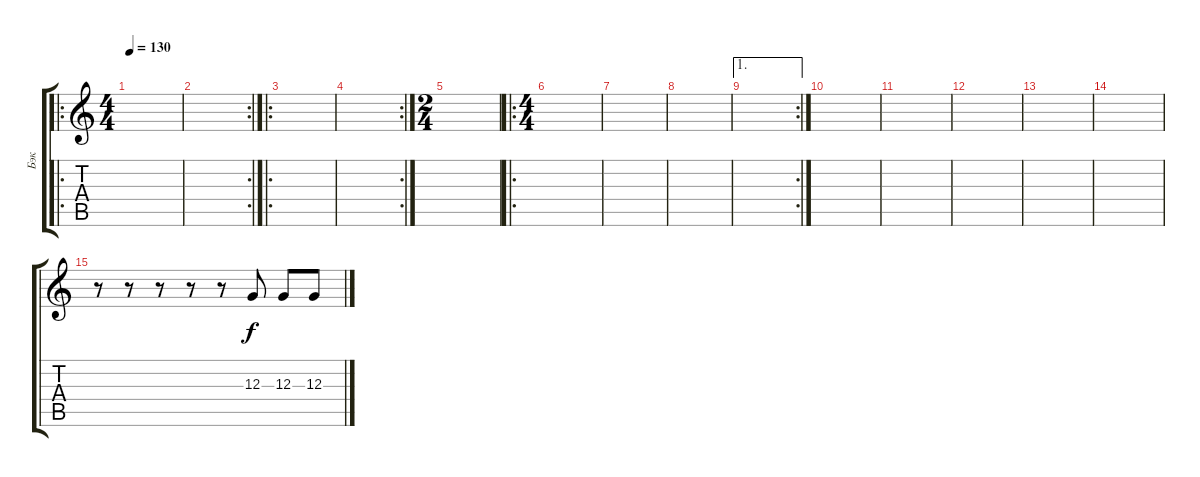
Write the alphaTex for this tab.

\track ("Бэк" "Бэк") {solo instrument trombone}
\staff {score tabs}
\tuning (E4 B3 G3 D3 A2 E2) {hide}
\ro
\ts (4 4)
\tempo 130
\clef g2
\ks c
|
\rc 2
|
\ro
|
\rc 2
|
\ts (2 4)
|
\ro
\ts (4 4)
|
|
|
\ae 1
\rc 2
|
|
|
|
|
|
r.8 r.8 r.8 r.8 r.8 12.3.8 12.3.8 12.3.8
